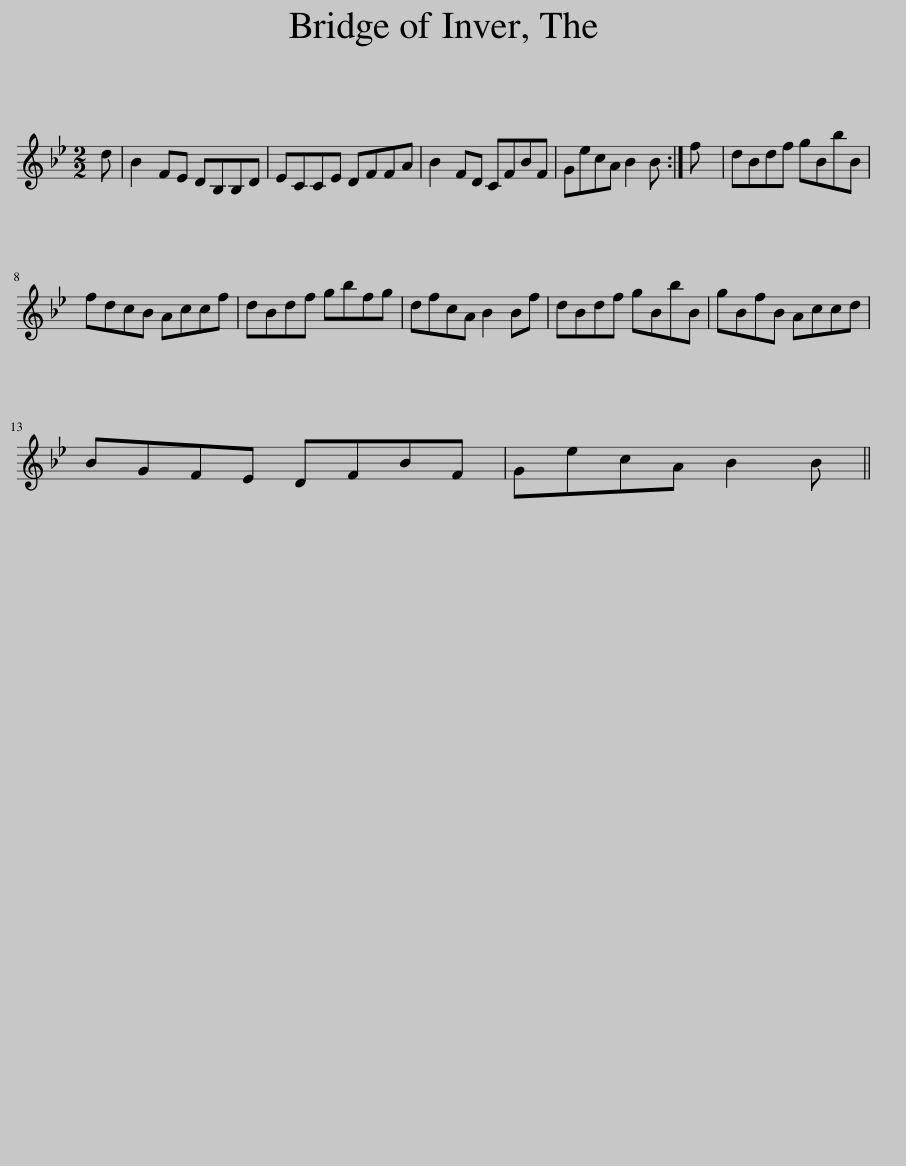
X:1
L:1/8
M:2/2
I:linebreak $
K:Bb
V:1 treble
V:1
 d | B2 FE DB,B,D | ECCE DFFA | B2 FD CFBF | GecA B2 B :| %5
 f | dBdf gBbB |$ fdcB Accf | dBdf gbfg | dfcA B2 Bf | %10
 dBdf gBbB | gBfB Accd |$ BGFE DFBF | GecA B2 B || %14
